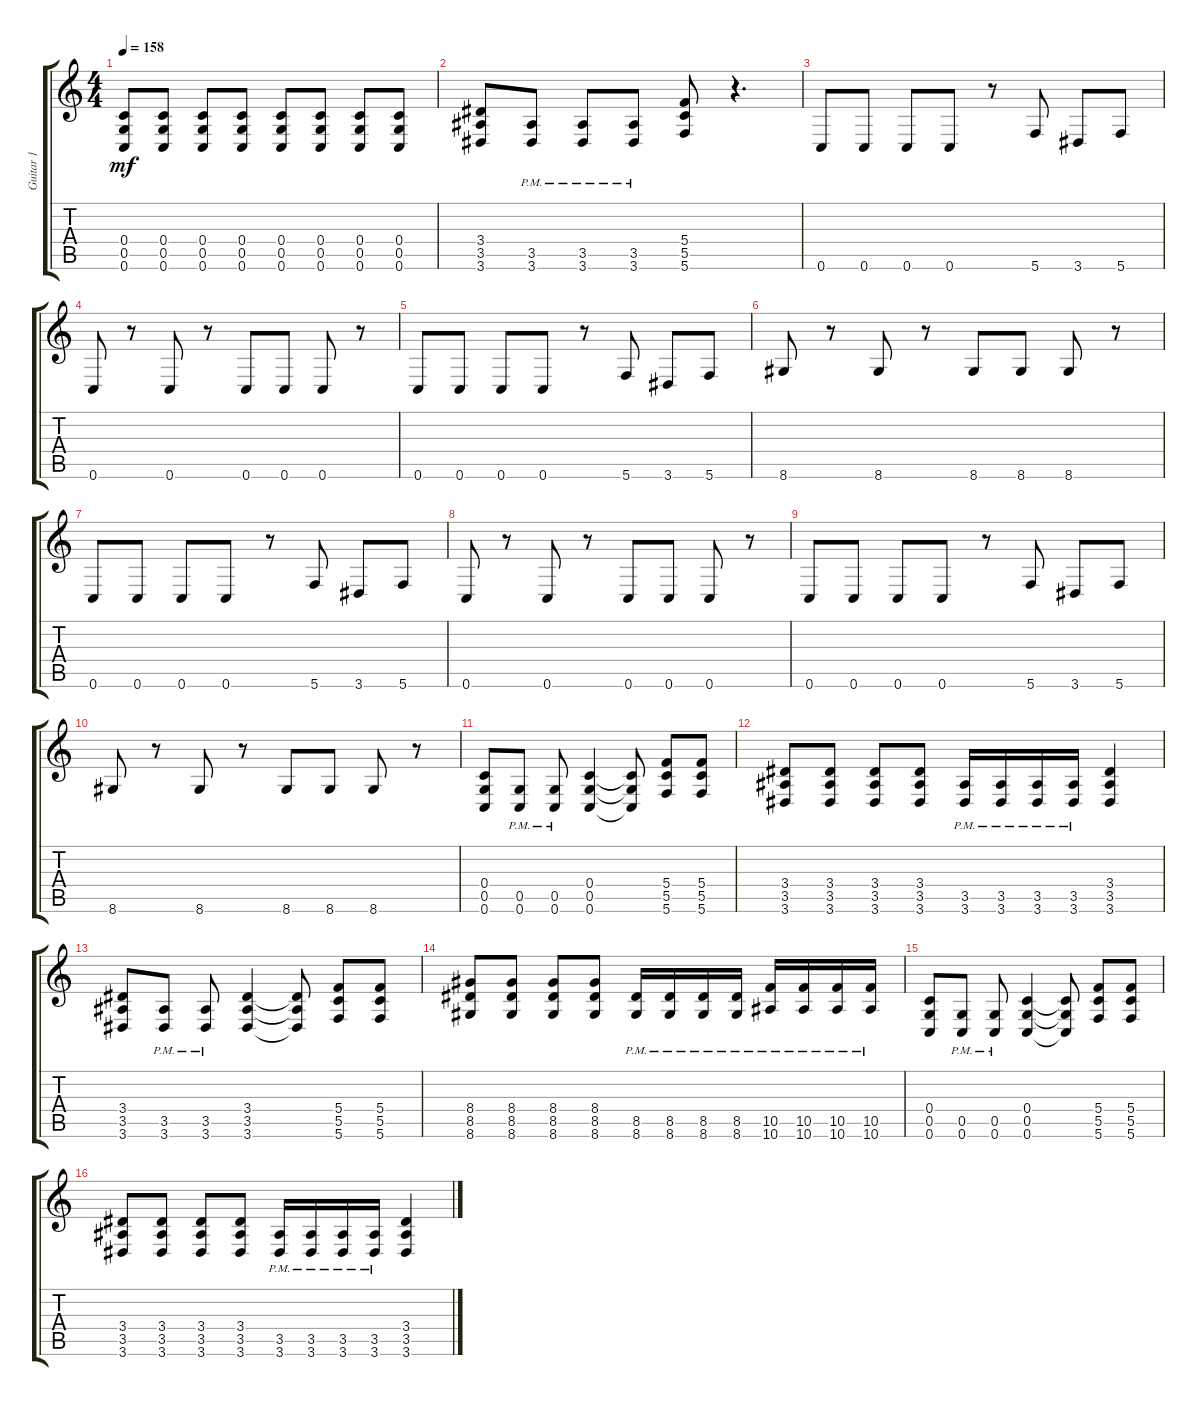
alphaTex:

\track ("Guitar 1" "Guitar 1") {instrument distortionguitar}
\staff {score tabs}
\tuning (D4 A3 F3 C3 G2 C2) {hide}
\ts (4 4)
\tempo 158
\clef g2
\ks c
(0.4 0.5 0.6).8{dy mf} (0.4 0.5 0.6).8 (0.4 0.5 0.6).8 (0.4 0.5 0.6).8 (0.4 0.5 0.6).8 (0.4 0.5 0.6).8 (0.4 0.5 0.6).8 (0.4 0.5 0.6).8 |
(3.4 3.5 3.6).8 (3.5{pm} 3.6{pm}).8 (3.5{pm} 3.6{pm}).8 (3.5{pm} 3.6{pm}).8 (5.4 5.5 5.6).8 r.4{d} |
0.6.8 0.6.8 0.6.8 0.6.8 r.8 5.6.8 3.6.8 5.6.8 |
0.6.8 r.8 0.6.8 r.8 0.6.8 0.6.8 0.6.8 r.8 |
0.6.8 0.6.8 0.6.8 0.6.8 r.8 5.6.8 3.6.8 5.6.8 |
8.6.8 r.8 8.6.8 r.8 8.6.8 8.6.8 8.6.8 r.8 |
0.6.8 0.6.8 0.6.8 0.6.8 r.8 5.6.8 3.6.8 5.6.8 |
0.6.8 r.8 0.6.8 r.8 0.6.8 0.6.8 0.6.8 r.8 |
0.6.8 0.6.8 0.6.8 0.6.8 r.8 5.6.8 3.6.8 5.6.8 |
8.6.8 r.8 8.6.8 r.8 8.6.8 8.6.8 8.6.8 r.8 |
(0.4 0.5 0.6).8 (0.5{pm} 0.6{pm}).8 (0.5{pm} 0.6{pm}).8 (0.4 0.5 0.6).4 (0.4{t} 0.5{t} 0.6{t}).8 (5.4 5.5 5.6).8 (5.4 5.5 5.6).8 |
(3.4 3.5 3.6).8 (3.4 3.5 3.6).8 (3.4 3.5 3.6).8 (3.4 3.5 3.6).8 (3.5{pm} 3.6{pm}).16 (3.5{pm} 3.6{pm}).16 (3.5{pm} 3.6{pm}).16 (3.5{pm} 3.6{pm}).16 (3.4 3.5 3.6).4 |
(3.4 3.5 3.6).8 (3.5{pm} 3.6{pm}).8 (3.5{pm} 3.6{pm}).8 (3.4 3.5 3.6).4 (3.4{t} 3.5{t} 3.6{t}).8 (5.4 5.5 5.6).8 (5.4 5.5 5.6).8 |
(8.4 8.5 8.6).8 (8.4 8.5 8.6).8 (8.4 8.5 8.6).8 (8.4 8.5 8.6).8 (8.5{pm} 8.6{pm}).16 (8.5{pm} 8.6{pm}).16 (8.5{pm} 8.6{pm}).16 (8.5{pm} 8.6{pm}).16 (10.5{pm} 10.6{pm}).16 (10.5{pm} 10.6{pm}).16 (10.5{pm} 10.6{pm}).16 (10.5{pm} 10.6{pm}).16 |
(0.4 0.5 0.6).8 (0.5{pm} 0.6{pm}).8 (0.5{pm} 0.6{pm}).8 (0.4 0.5 0.6).4 (0.4{t} 0.5{t} 0.6{t}).8 (5.4 5.5 5.6).8 (5.4 5.5 5.6).8 |
(3.4 3.5 3.6).8 (3.4 3.5 3.6).8 (3.4 3.5 3.6).8 (3.4 3.5 3.6).8 (3.5{pm} 3.6{pm}).16 (3.5{pm} 3.6{pm}).16 (3.5{pm} 3.6{pm}).16 (3.5{pm} 3.6{pm}).16 (3.4 3.5 3.6).4
